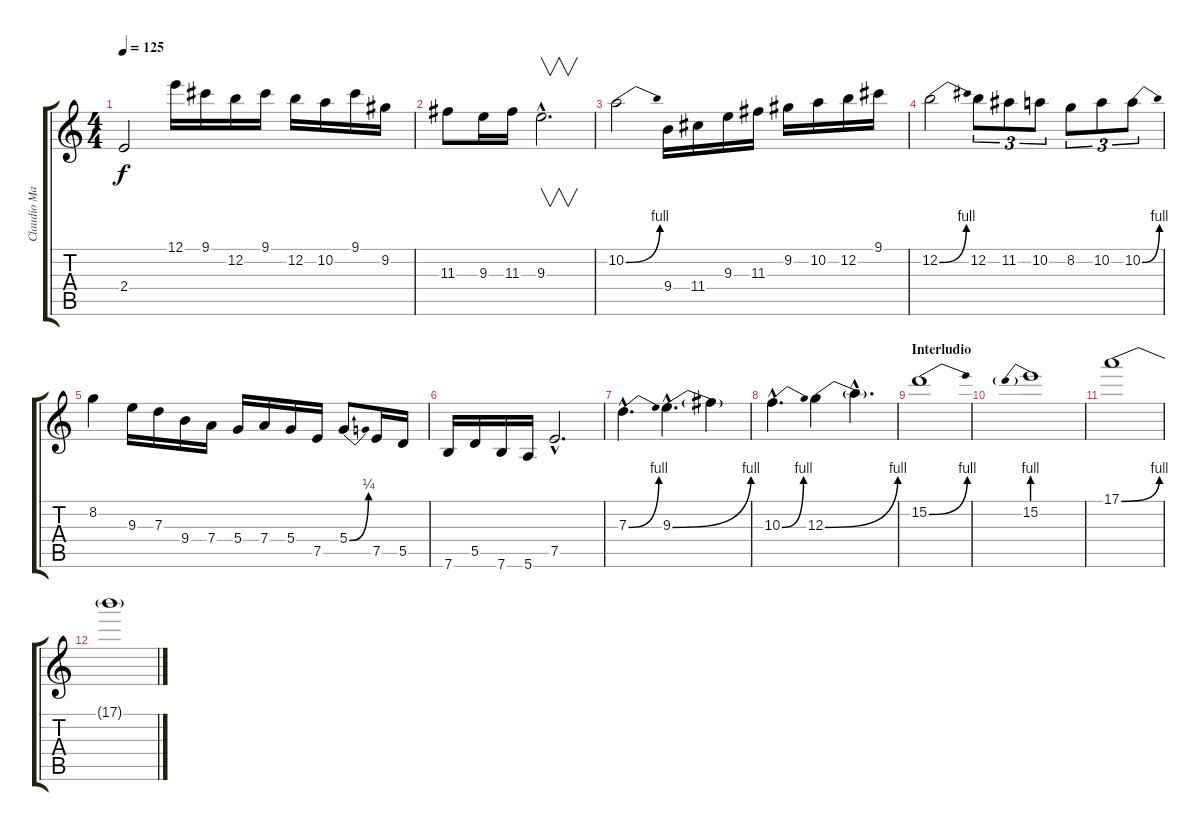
\track ("Claudio Marciello (Gtr 1)" "Claudio Ma") {instrument distortionguitar}
\staff {score tabs}
\tuning (E4 B3 G3 D3 A2 E2) {hide}
\ts (4 4)
\tempo 125
\clef g2
\ks c
2.4.2{dy f} 12.1.16 9.1.16 12.2.16 9.1.16 12.2.16 10.2.16 9.1.16 9.2.16 |
11.3.8 9.3.16 11.3.16 9.3{hac}.2{v d} |
10.2{be (bend 0 0 60 4)}.2 9.4.16 11.4.16 9.3.16 11.3.16 9.2.16 10.2.16 12.2.16 9.1.16 |
12.2{be (bend 0 0 60 4)}.2 12.2.8{tu (3 2)} 11.2.8{tu (3 2)} 10.2.8{tu (3 2)} 8.2.8{tu (3 2)} 10.2.8{tu (3 2)} 10.2{be (bend 0 0 60 4)}.8{tu (3 2)} |
8.2.4 9.3.16 7.3.16 9.4.16 7.4.16 5.4.16 7.4.16 5.4.16 7.5.16 5.4{be (bend 0 0 60 1)}.8 7.5.16 5.5.16 |
7.6.16 5.5.16 7.6.16 5.6.16 7.5{hac}.2{d} |
7.3{be (bend 0 0 60 4) hac}.4{d} 9.3{be (bend 0 0 60 4) hac}.4{d} 9.3{t}.4 |
10.3{be (bend 0 0 60 4) hac}.4{d} 12.3{be (bend 0 0 60 4)}.4 12.3{hac t}.4{d} |
\section ("" "Interludio")
15.2{be (bend 0 0 60 4)}.1 |
15.2{be (prebend 0 4 60 4)}.1 |
17.1{be (bend 0 0 60 4)}.1 |
17.1{t}.1
